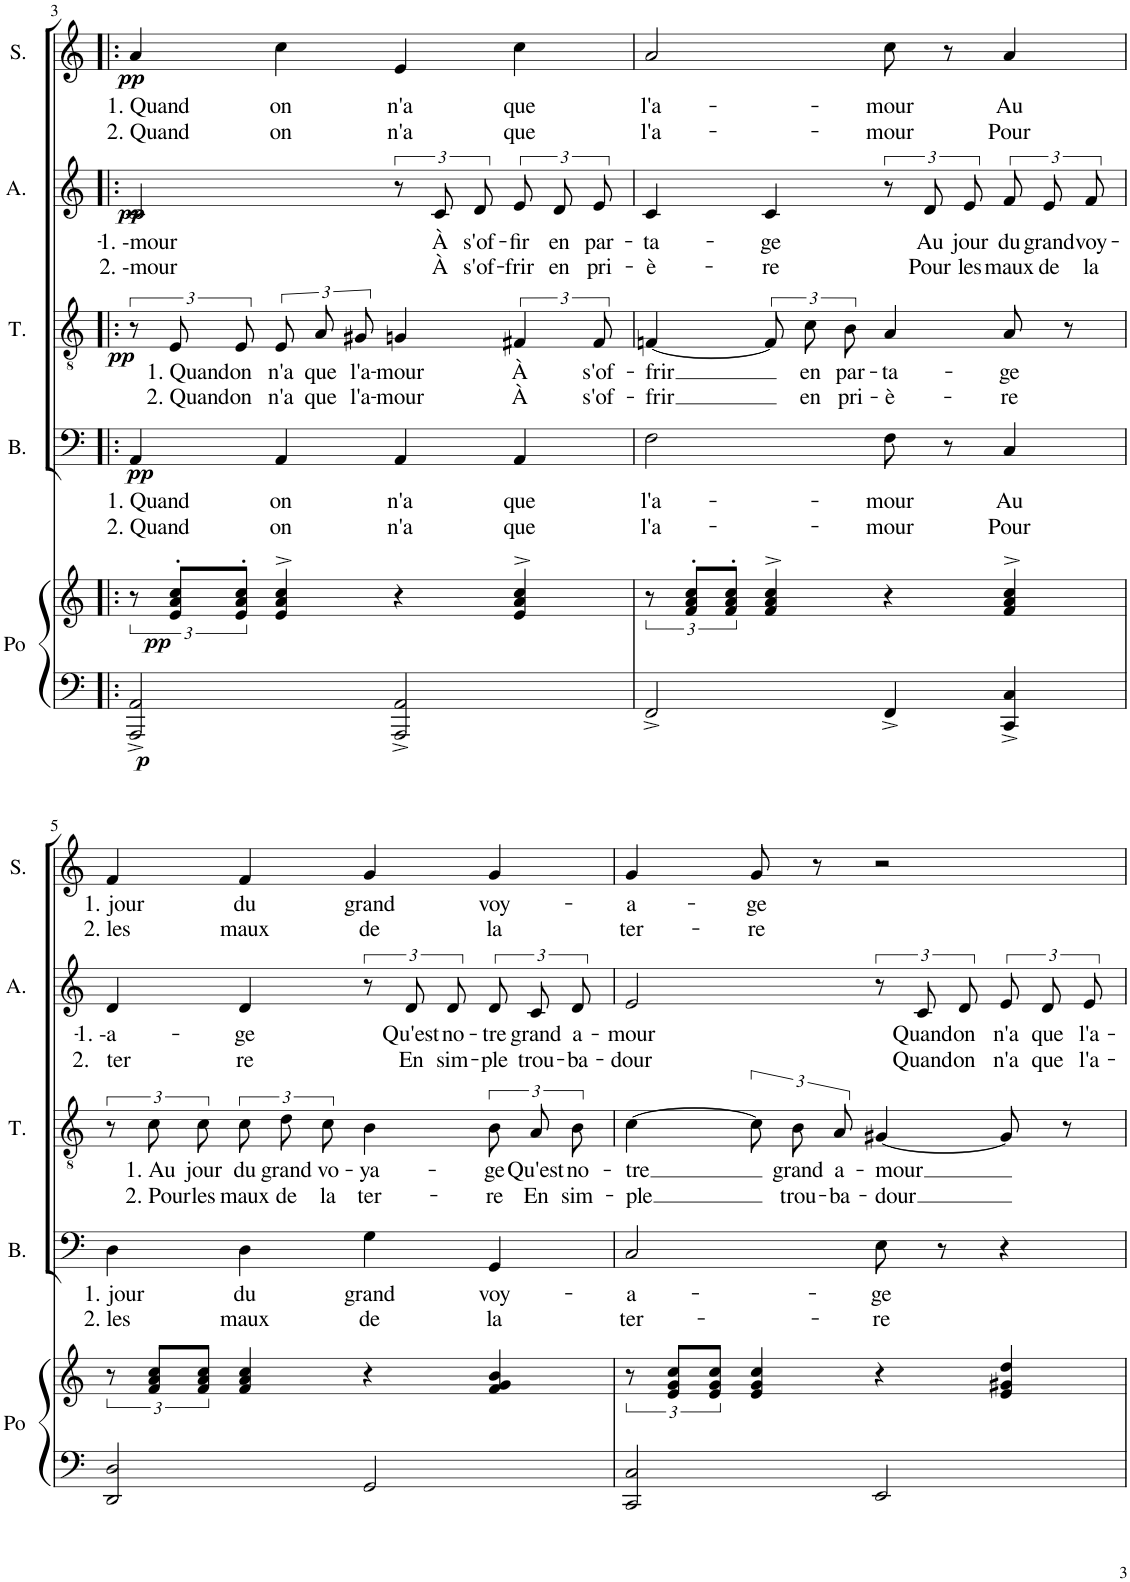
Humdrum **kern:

**kern	**kern	**dynam	**kern	**text	**text	**dynam	**kern	**text	**text	**dynam	**kern	**text	**text	**dynam	**kern	**text	**text	**dynam
*part5	*part5	*part5	*part4	*part4	*part4	*part4	*part3	*part3	*part3	*part3	*part2	*part2	*part2	*part2	*part1	*part1	*part1	*part1
*staff6	*staff5	*staff5/6	*staff4	*staff4	*staff4	*staff4	*staff3	*staff3	*staff3	*staff3	*staff2	*staff2	*staff2	*staff2	*staff1	*staff1	*staff1	*staff1
*I"Po	*	*	*I"B.	*	*	*	*I"T.	*	*	*	*I"A.	*	*	*	*I"S.	*	*	*
*I'Po	*	*	*I'B.	*	*	*	*I'T.	*	*	*	*I'A.	*	*	*	*I'S.	*	*	*
!!LO:PB:g=z
*clefF4	*clefG2	*	*clefF4	*	*	*	*clefGv2	*	*	*	*clefG2	*	*	*	*clefG2	*	*	*
*k[]	*k[]	*	*k[]	*	*	*	*k[]	*	*	*	*k[]	*	*	*	*k[]	*	*	*
*M4/4	*M4/4	*	*M4/4	*	*	*	*M4/4	*	*	*	*M4/4	*	*	*	*M4/4	*	*	*
*met(c)	*met(c)	*	*met(c)	*	*	*	*met(c)	*	*	*	*met(c)	*	*	*	*met(c)	*	*	*
=3!|:	=3!|:	=3!|:	=3!|:	=3!|:	=3!|:	=3!|:	=3!|:	=3!|:	=3!|:	=3!|:	=3!|:	=3!|:	=3!|:	=3!|:	=3!|:	=3!|:	=3!|:	=3!|:
!	!	!LO:DY:b=2	!	!LO:LY:b	!LO:LY:b	!LO:DY:b	!	!	!	!LO:DY:b	!	!LO:LY:b	!LO:LY:b	!LO:DY:b	!	!LO:LY:b	!LO:LY:b	!LO:DY:b
2AAA/^ 2AA/^	12r	p	4AA/	1. Quand	2. Quand	pp	12r	.	.	pp	2c/	-1. -mour	2. -mour	pp	4a/	1. Quand	2. Quand	pp
!	!	!LO:DY:b	!	!	!	!	!	!LO:LY:b	!LO:LY:b	!	!	!	!	!	!	!	!	!
.	12e/'> 12a/'> 12cc/'>L	pp	.	.	.	.	12E/L	1. Quand	2. Quand	.	.	.	.	.	.	.	.	.
!	!	!	!	!	!	!	!	!LO:LY:b	!LO:LY:b	!	!	!	!	!	!	!	!	!
.	12e/'> 12a/'> 12cc/'>J	.	.	.	.	.	12E/J	on	on	.	.	.	.	.	.	.	.	.
!	!	!	!	!LO:LY:b	!LO:LY:b	!	!	!LO:LY:b	!LO:LY:b	!	!	!	!	!	!	!LO:LY:b	!LO:LY:b	!
.	4e/^> 4a/^> 4cc/^>	.	4AA/	on	on	.	12E/L	n'a	n'a	.	.	.	.	.	4cc\	on	on	.
!	!	!	!	!	!	!	!	!LO:LY:b	!LO:LY:b	!	!	!	!	!	!	!	!	!
.	.	.	.	.	.	.	12A/	que	que	.	.	.	.	.	.	.	.	.
!	!	!	!	!	!	!	!	!LO:LY:b	!LO:LY:b	!	!	!	!	!	!	!	!	!
.	.	.	.	.	.	.	12G#X/J	l'a-	l'a-	.	.	.	.	.	.	.	.	.
!	!	!	!	!LO:LY:b	!LO:LY:b	!	!	!LO:LY:b	!LO:LY:b	!	!	!	!	!	!	!LO:LY:b	!LO:LY:b	!
2AAA/^ 2AA/^	4r	.	4AA/	n'a	n'a	.	4Gn/	-mour	-mour	.	12r	.	.	.	4e/	n'a	n'a	.
!	!	!	!	!	!	!	!	!	!	!	!	!LO:LY:b	!LO:LY:b	!	!	!	!	!
.	.	.	.	.	.	.	.	.	.	.	12c/L	À	À	.	.	.	.	.
!	!	!	!	!	!	!	!	!	!	!	!	!LO:LY:b	!LO:LY:b	!	!	!	!	!
.	.	.	.	.	.	.	.	.	.	.	12d/J	s'of-	s'of-	.	.	.	.	.
!	!	!	!	!LO:LY:b	!LO:LY:b	!	!	!LO:LY:b	!LO:LY:b	!	!	!LO:LY:b	!LO:LY:b	!	!	!LO:LY:b	!LO:LY:b	!
.	4e/^> 4a/^> 4cc/^>	.	4AA/	que	que	.	6F#X/	À	À	.	12e/L	-fir	-frir	.	4cc\	que	que	.
!	!	!	!	!	!	!	!	!	!	!	!	!LO:LY:b	!LO:LY:b	!	!	!	!	!
.	.	.	.	.	.	.	.	.	.	.	12d/	en	en	.	.	.	.	.
!	!	!	!	!	!	!	!	!LO:LY:b	!LO:LY:b	!	!	!LO:LY:b	!LO:LY:b	!	!	!	!	!
.	.	.	.	.	.	.	12F#/	s'of-	s'of-	.	12e/J	par-	pri-	.	.	.	.	.
=4	=4	=4	=4	=4	=4	=4	=4	=4	=4	=4	=4	=4	=4	=4	=4	=4	=4	=4
!	!	!	!	!LO:LY:b	!LO:LY:b	!	!	!LO:LY:b	!LO:LY:b	!	!	!LO:LY:b	!LO:LY:b	!	!	!LO:LY:b	!LO:LY:b	!
2FF^/	12r	.	2F\	l'a-	l'a-	.	[4Fn/	-frir	-frir	.	4c/	-ta-	-è-	.	2a/	l'a-	l'a-	.
.	12f/'> 12a/'> 12cc/'>L	.	.	.	.	.	.	.	.	.	.	.	.	.	.	.	.	.
.	12f/'> 12a/'> 12cc/'>J	.	.	.	.	.	.	.	.	.	.	.	.	.	.	.	.	.
!	!	!	!	!	!	!	!	!	!	!	!	!LO:LY:b	!LO:LY:b	!	!	!	!	!
.	4f/^> 4a/^> 4cc/^>	.	.	.	.	.	12F/L]	.	.	.	4c/	-ge	-re	.	.	.	.	.
!	!	!	!	!	!	!	!	!LO:LY:b	!LO:LY:b	!	!	!	!	!	!	!	!	!
.	.	.	.	.	.	.	12c/	en	en	.	.	.	.	.	.	.	.	.
!	!	!	!	!	!	!	!	!LO:LY:b	!LO:LY:b	!	!	!	!	!	!	!	!	!
.	.	.	.	.	.	.	12B/J	par-	pri-	.	.	.	.	.	.	.	.	.
!	!	!	!	!LO:LY:b	!LO:LY:b	!	!	!LO:LY:b	!LO:LY:b	!	!	!	!	!	!	!LO:LY:b	!LO:LY:b	!
4FF^/	4r	.	8F\	-mour	-mour	.	4A/	-ta-	-è-	.	12r	.	.	.	8cc\	-mour	-mour	.
!	!	!	!	!	!	!	!	!	!	!	!	!LO:LY:b	!LO:LY:b	!	!	!	!	!
.	.	.	.	.	.	.	.	.	.	.	12d/L	Au	Pour	.	.	.	.	.
.	.	.	8r	.	.	.	.	.	.	.	.	.	.	.	8r	.	.	.
!	!	!	!	!	!	!	!	!	!	!	!	!LO:LY:b	!LO:LY:b	!	!	!	!	!
.	.	.	.	.	.	.	.	.	.	.	12e/J	jour	les	.	.	.	.	.
!	!	!	!	!LO:LY:b	!LO:LY:b	!	!	!LO:LY:b	!LO:LY:b	!	!	!LO:LY:b	!LO:LY:b	!	!	!LO:LY:b	!LO:LY:b	!
4CC/^ 4C/^	4f/^> 4a/^> 4cc/^>	.	4C/	Au	Pour	.	8A/	-ge	-re	.	12f/L	du	maux	.	4a/	Au	Pour	.
!	!	!	!	!	!	!	!	!	!	!	!	!LO:LY:b	!LO:LY:b	!	!	!	!	!
.	.	.	.	.	.	.	.	.	.	.	12e/	grand	de	.	.	.	.	.
.	.	.	.	.	.	.	8r	.	.	.	.	.	.	.	.	.	.	.
!	!	!	!	!	!	!	!	!	!	!	!	!LO:LY:b	!LO:LY:b	!	!	!	!	!
.	.	.	.	.	.	.	.	.	.	.	12f/J	voy-	la	.	.	.	.	.
!!LO:LB:g=z
=5	=5	=5	=5	=5	=5	=5	=5	=5	=5	=5	=5	=5	=5	=5	=5	=5	=5	=5
!	!	!	!	!LO:LY:b	!LO:LY:b	!	!	!	!	!	!	!LO:LY:b	!LO:LY:b	!	!	!LO:LY:b	!LO:LY:b	!
2DD/ 2D/	12r	.	4D\	1. jour	2. les	.	12r	.	.	.	4d/	-1. -a-	2. ter	.	4f/	1. jour	2. les	.
!	!	!	!	!	!	!	!	!LO:LY:b	!LO:LY:b	!	!	!	!	!	!	!	!	!
.	12f/ 12a/ 12cc/L	.	.	.	.	.	12c\L	1. Au	2. Pour	.	.	.	.	.	.	.	.	.
!	!	!	!	!	!	!	!	!LO:LY:b	!LO:LY:b	!	!	!	!	!	!	!	!	!
.	12f/ 12a/ 12cc/J	.	.	.	.	.	12c\J	jour	les	.	.	.	.	.	.	.	.	.
!	!	!	!	!LO:LY:b	!LO:LY:b	!	!	!LO:LY:b	!LO:LY:b	!	!	!LO:LY:b	!LO:LY:b	!	!	!LO:LY:b	!LO:LY:b	!
.	4f/ 4a/ 4cc/	.	4D\	du	maux	.	12c\L	du	maux	.	4d/	-ge	re	.	4f/	du	maux	.
!	!	!	!	!	!	!	!	!LO:LY:b	!LO:LY:b	!	!	!	!	!	!	!	!	!
.	.	.	.	.	.	.	12d\	grand	de	.	.	.	.	.	.	.	.	.
!	!	!	!	!	!	!	!	!LO:LY:b	!LO:LY:b	!	!	!	!	!	!	!	!	!
.	.	.	.	.	.	.	12c\J	vo-	la	.	.	.	.	.	.	.	.	.
!	!	!	!	!LO:LY:b	!LO:LY:b	!	!	!LO:LY:b	!LO:LY:b	!	!	!	!	!	!	!LO:LY:b	!LO:LY:b	!
2GG/	4r	.	4G\	grand	de	.	4B\	-ya-	ter-	.	12r	.	.	.	4g/	grand	de	.
!	!	!	!	!	!	!	!	!	!	!	!	!LO:LY:b	!LO:LY:b	!	!	!	!	!
.	.	.	.	.	.	.	.	.	.	.	12d/L	Qu'est	En	.	.	.	.	.
!	!	!	!	!	!	!	!	!	!	!	!	!LO:LY:b	!LO:LY:b	!	!	!	!	!
.	.	.	.	.	.	.	.	.	.	.	12d/J	no-	sim-	.	.	.	.	.
!	!	!	!	!LO:LY:b	!LO:LY:b	!	!	!LO:LY:b	!LO:LY:b	!	!	!LO:LY:b	!LO:LY:b	!	!	!LO:LY:b	!LO:LY:b	!
.	4f/ 4g/ 4b/	.	4GG/	voy-	la	.	12B\L	-ge	-re	.	12d/L	-tre	-ple	.	4g/	voy-	la	.
!	!	!	!	!	!	!	!	!LO:LY:b	!LO:LY:b	!	!	!LO:LY:b	!LO:LY:b	!	!	!	!	!
.	.	.	.	.	.	.	12A\	Qu'est	En	.	12c/	grand	trou-	.	.	.	.	.
!	!	!	!	!	!	!	!	!LO:LY:b	!LO:LY:b	!	!	!LO:LY:b	!LO:LY:b	!	!	!	!	!
.	.	.	.	.	.	.	12B\J	no-	sim-	.	12d/J	a-	-ba-	.	.	.	.	.
=6	=6	=6	=6	=6	=6	=6	=6	=6	=6	=6	=6	=6	=6	=6	=6	=6	=6	=6
!	!	!	!	!LO:LY:b	!LO:LY:b	!	!	!LO:LY:b	!LO:LY:b	!	!	!LO:LY:b	!LO:LY:b	!	!	!LO:LY:b	!LO:LY:b	!
2CC/ 2C/	12r	.	2C/	-a-	ter-	.	[4c\	-tre	-ple	.	2e/	-mour	-dour	.	4g/	-a-	ter-	.
.	12e/ 12g/ 12cc/L	.	.	.	.	.	.	.	.	.	.	.	.	.	.	.	.	.
.	12e/ 12g/ 12cc/J	.	.	.	.	.	.	.	.	.	.	.	.	.	.	.	.	.
!	!	!	!	!	!	!	!	!	!	!	!	!	!	!	!	!LO:LY:b	!LO:LY:b	!
.	4e/ 4g/ 4cc/	.	.	.	.	.	12c\L]	.	.	.	.	.	.	.	8g/	-ge	-re	.
!	!	!	!	!	!	!	!	!LO:LY:b	!LO:LY:b	!	!	!	!	!	!	!	!	!
.	.	.	.	.	.	.	12B\	grand	trou-	.	.	.	.	.	.	.	.	.
.	.	.	.	.	.	.	.	.	.	.	.	.	.	.	8r	.	.	.
!	!	!	!	!	!	!	!	!LO:LY:b	!LO:LY:b	!	!	!	!	!	!	!	!	!
.	.	.	.	.	.	.	12A\J	a-	-ba-	.	.	.	.	.	.	.	.	.
!	!	!	!	!LO:LY:b	!LO:LY:b	!	!	!LO:LY:b	!LO:LY:b	!	!	!	!	!	!	!	!	!
2EE/	4r	.	8E\	-ge	-re	.	[4G#X/	-mour	-dour	.	12r	.	.	.	2r	.	.	.
!	!	!	!	!	!	!	!	!	!	!	!	!LO:LY:b	!LO:LY:b	!	!	!	!	!
.	.	.	.	.	.	.	.	.	.	.	12c/L	Quand	Quand	.	.	.	.	.
.	.	.	8r	.	.	.	.	.	.	.	.	.	.	.	.	.	.	.
!	!	!	!	!	!	!	!	!	!	!	!	!LO:LY:b	!LO:LY:b	!	!	!	!	!
.	.	.	.	.	.	.	.	.	.	.	12d/J	on	on	.	.	.	.	.
!	!	!	!	!	!	!	!	!	!	!	!	!LO:LY:b	!LO:LY:b	!	!	!	!	!
.	4e/ 4g#X/ 4dd/	.	4r	.	.	.	8G#/]	.	.	.	12e/L	n'a	n'a	.	.	.	.	.
!	!	!	!	!	!	!	!	!	!	!	!	!LO:LY:b	!LO:LY:b	!	!	!	!	!
.	.	.	.	.	.	.	.	.	.	.	12d/	que	que	.	.	.	.	.
.	.	.	.	.	.	.	8r	.	.	.	.	.	.	.	.	.	.	.
!	!	!	!	!	!	!	!	!	!	!	!	!LO:LY:b	!LO:LY:b	!	!	!	!	!
.	.	.	.	.	.	.	.	.	.	.	12e/J	l'a-	l'a-	.	.	.	.	.
=	=	=	=	=	=	=	=	=	=	=	=	=	=	=	=	=	=	=
*-	*-	*-	*-	*-	*-	*-	*-	*-	*-	*-	*-	*-	*-	*-	*-	*-	*-	*-
